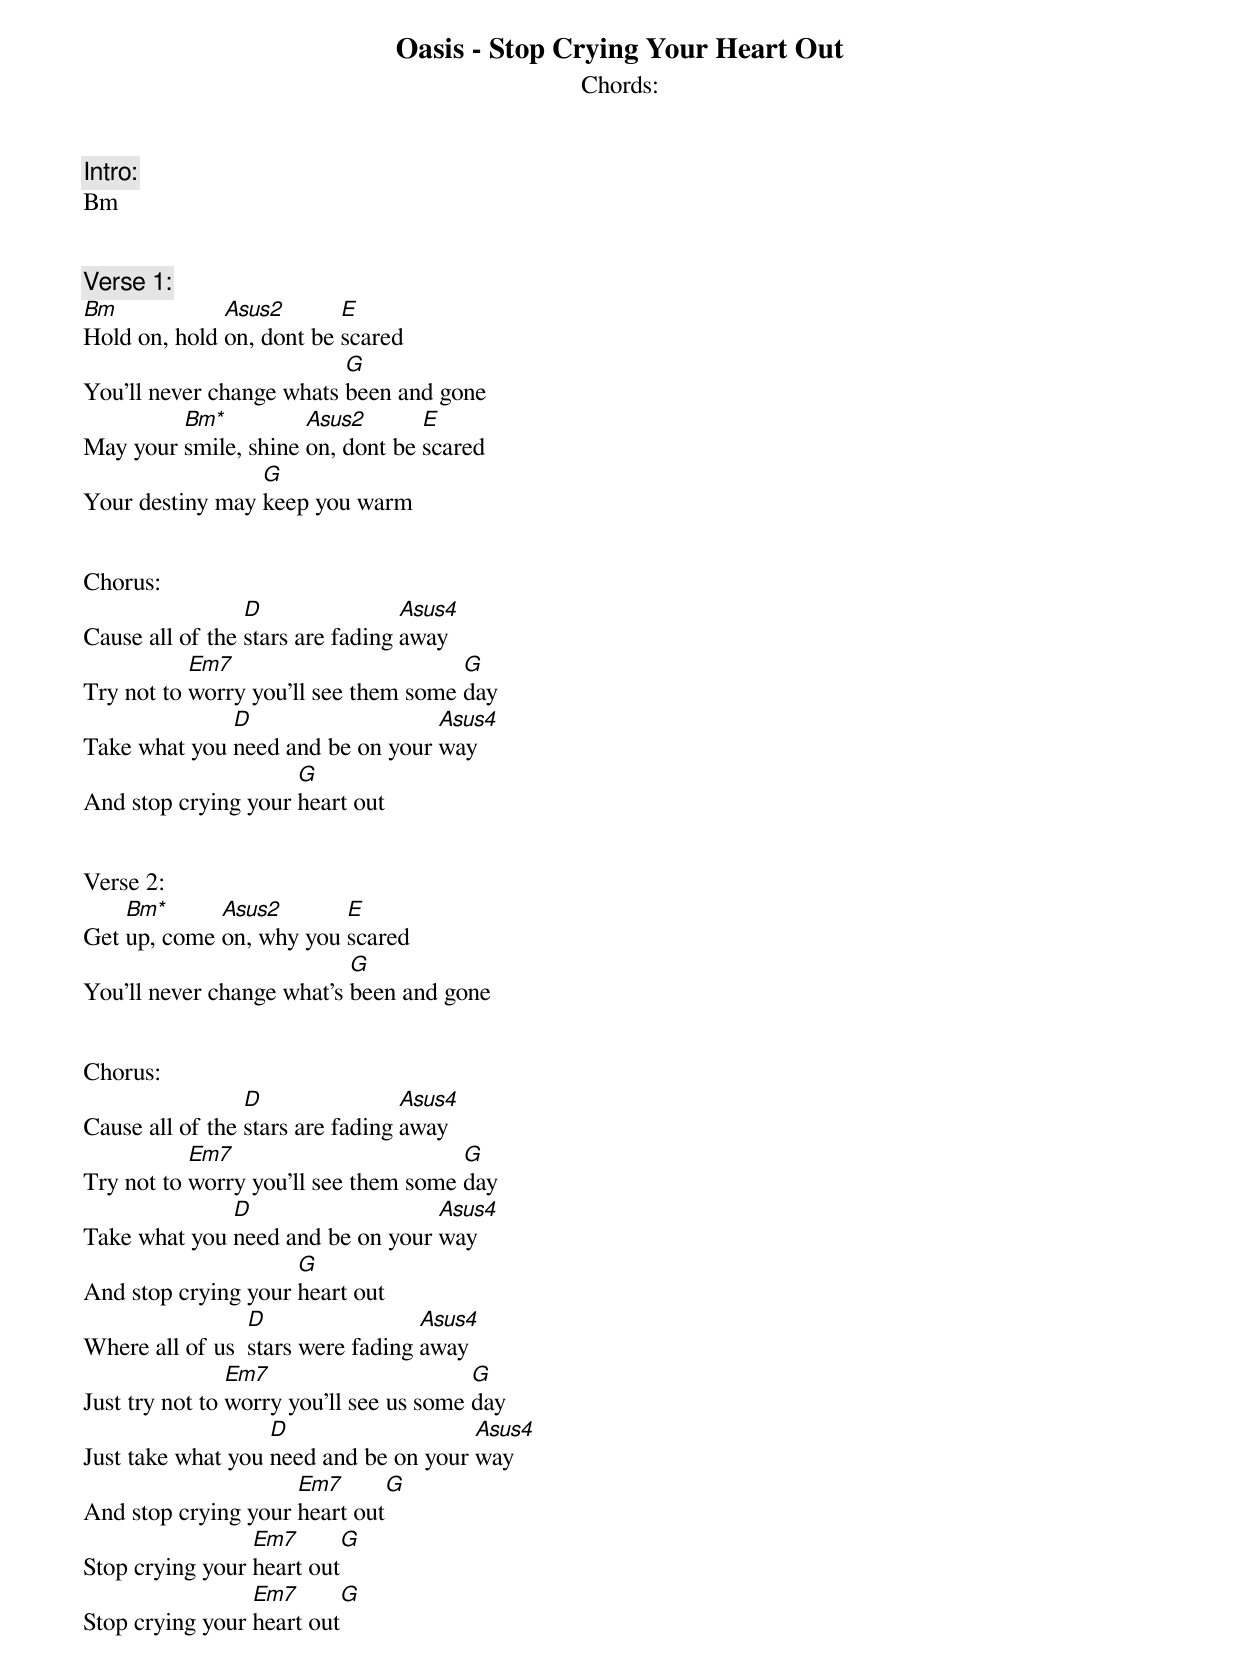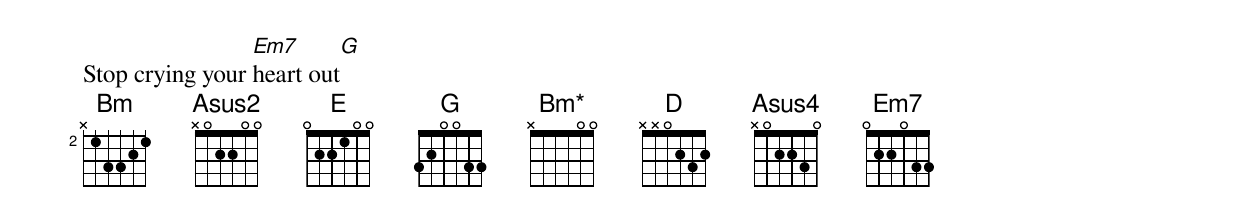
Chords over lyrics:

Oasis - Stop Crying Your Heart Out
Chords:
Bm      = x24432
Asus2   = x02200
Bm*     = x99700
E       = 022100
G       = 320033
D       = xx0232
Asus4   = x02230
Em7     = 022033


Intro:
Bm


Verse 1:
Bm            Asus2       E
Hold on, hold on, dont be scared
                          G
You’ll never change whats been and gone
         Bm*          Asus2       E
May your smile, shine on, dont be scared
                 G
Your destiny may keep you warm


Chorus:
                 D                Asus4
Cause all of the stars are fading away
           Em7                        G
Try not to worry you’ll see them some day
              D                   Asus4
Take what you need and be on your way
                     G
And stop crying your heart out


Verse 2:
    Bm*      Asus2       E
Get up, come on, why you scared
                           G
You’ll never change what's been and gone


Chorus:
                 D                Asus4
Cause all of the stars are fading away
           Em7                        G
Try not to worry you’ll see them some day
              D                   Asus4
Take what you need and be on your way
                     G
And stop crying your heart out
                 D                 Asus4
Where all of us  stars were fading away
                Em7                      G
Just try not to worry you’ll see us some day
                   D                   Asus4
Just take what you need and be on your way
                     Em7       G
And stop crying your heart out
                 Em7       G
Stop crying your heart out
                 Em7       G
Stop crying your heart out
                 Em7       G
Stop crying your heart out
